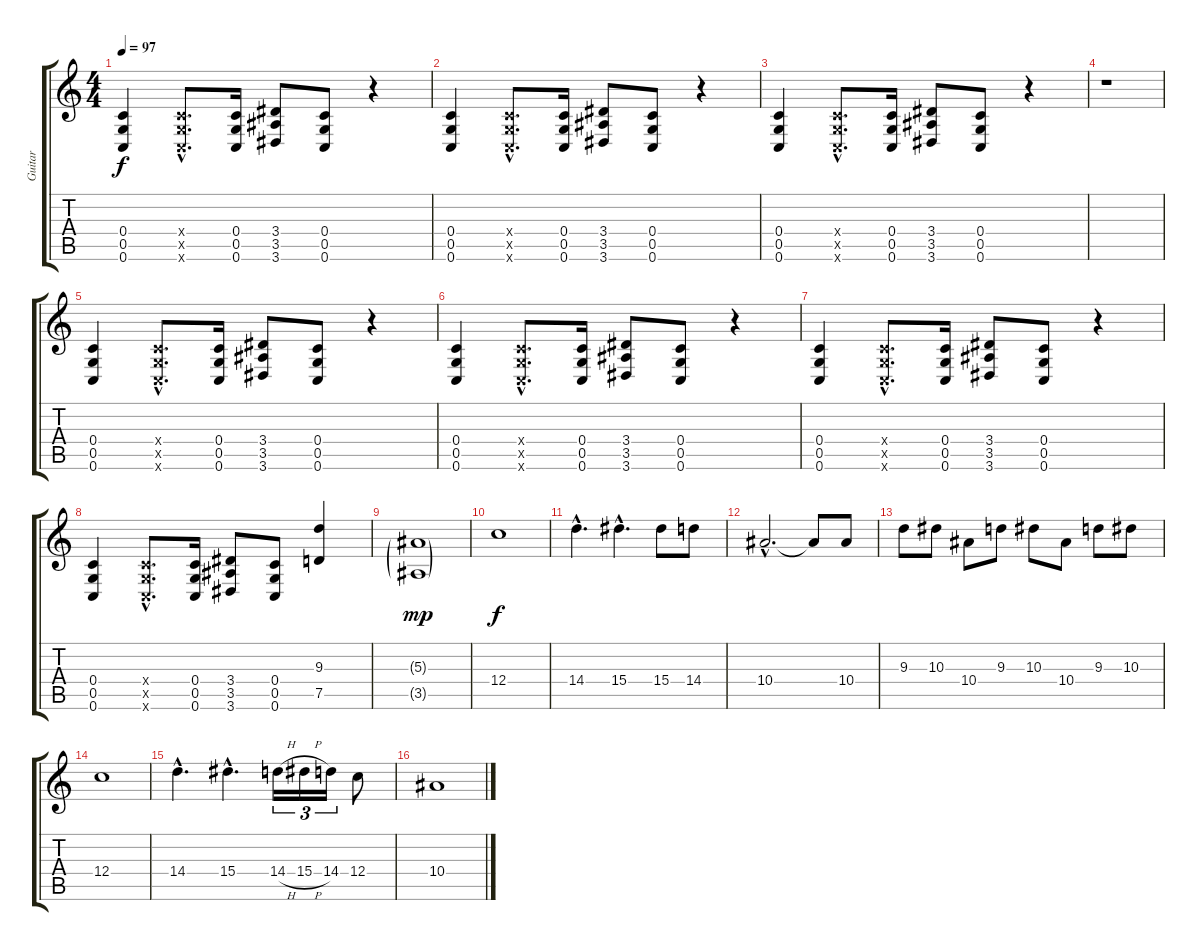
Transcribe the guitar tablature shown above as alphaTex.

\track ("Guitar" "Guitar") {instrument distortionguitar}
\staff {score tabs}
\tuning (D4 A3 F3 C3 G2 C2) {hide}
\ts (4 4)
\tempo 97
\clef g2
\ks c
(0.4 0.5 0.6).4{dy f volume 16 instrument distortionguitar} (0.4{hac x} 0.5{hac x} 0.6{hac x}).8{d} (0.4 0.5 0.6).16 (3.4 3.5 3.6).8 (0.4 0.5 0.6).8 r.4 |
(0.4 0.5 0.6).4 (0.4{hac x} 0.5{hac x} 0.6{hac x}).8{d} (0.4 0.5 0.6).16 (3.4 3.5 3.6).8 (0.4 0.5 0.6).8 r.4 |
(0.4 0.5 0.6).4 (0.4{hac x} 0.5{hac x} 0.6{hac x}).8{d} (0.4 0.5 0.6).16 (3.4 3.5 3.6).8 (0.4 0.5 0.6).8 r.4 |
r.1 |
(0.4 0.5 0.6).4 (0.4{hac x} 0.5{hac x} 0.6{hac x}).8{d} (0.4 0.5 0.6).16 (3.4 3.5 3.6).8 (0.4 0.5 0.6).8 r.4 |
(0.4 0.5 0.6).4 (0.4{hac x} 0.5{hac x} 0.6{hac x}).8{d} (0.4 0.5 0.6).16 (3.4 3.5 3.6).8 (0.4 0.5 0.6).8 r.4 |
(0.4 0.5 0.6).4 (0.4{hac x} 0.5{hac x} 0.6{hac x}).8{d} (0.4 0.5 0.6).16 (3.4 3.5 3.6).8 (0.4 0.5 0.6).8 r.4 |
(0.4 0.5 0.6).4 (0.4{hac x} 0.5{hac x} 0.6{hac x}).8{d} (0.4 0.5 0.6).16 (3.4 3.5 3.6).8 (0.4 0.5 0.6).8 (9.3 7.5).4 |
(5.3{g} 3.5{g}).1{dy mp} |
12.4.1{dy f} |
14.4{hac}.4{d} 15.4{hac}.4{d} 15.4.8 14.4.8 |
10.4{hac}.2{d} 10.4{t}.8 10.4.8 |
9.3.8 10.3.8 10.4.8 9.3.8 10.3.8 10.4.8 9.3.8 10.3.8 |
12.4.1 |
14.4{hac}.4{d} 15.4{hac}.4{d} 14.4{h}.16{tu (3 2)} 15.4{h}.16{tu (3 2)} 14.4.16{tu (3 2)} 12.4.8 |
10.4.1
